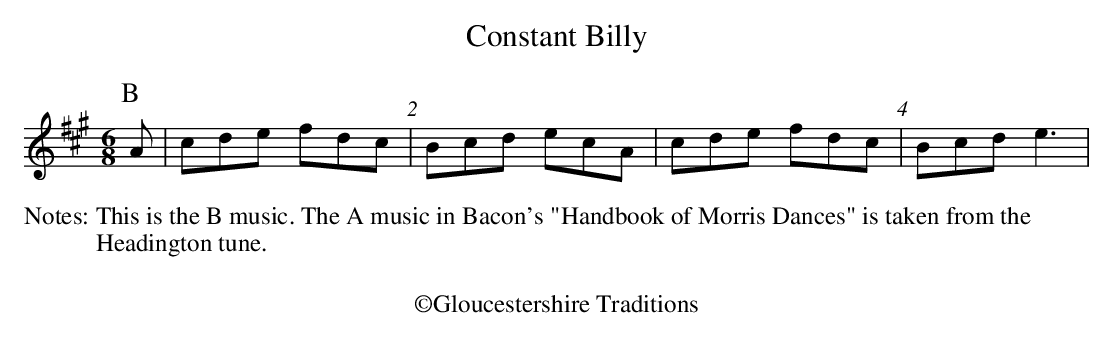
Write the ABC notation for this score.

X:1
T:Constant Billy
M:6/8
L:1/8
K:Amaj
[P:B]A | cde fdc | Bcd ecA |cde fdc | Bcd e3|
